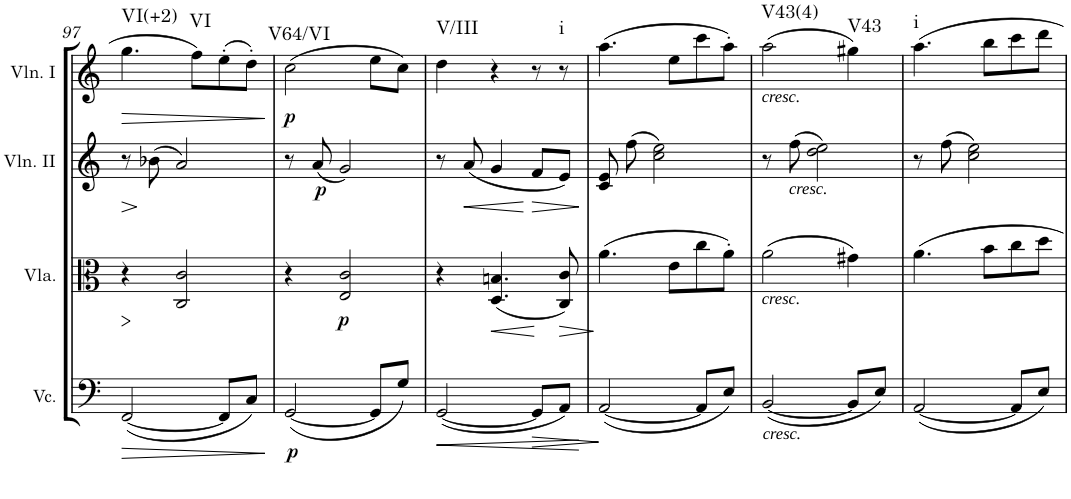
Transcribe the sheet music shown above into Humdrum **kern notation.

**kern	**dynam	**kern	**dynam	**kern	**dynam	**kern	**dynam	**harte
*part4	*part4	*part3	*part3	*part2	*part2	*part1	*part1	*part1
*staff4	*staff4	*staff3	*staff3	*staff2	*staff2	*staff1	*staff1	*
*I"Violoncello	*	*I"Viola	*	*I"Violin II	*	*I"Violin I	*	*
*I'Vc.	*	*I'Vla.	*	*I'Vln. II	*	*I'Vln. I	*	*
!!LO:PB:g=z
*clefF4	*	*clefC3	*	*clefG2	*	*clefG2	*	*
*k[]	*	*k[]	*	*k[]	*	*k[]	*	*
*M3/4	*	*M3/4	*	*M3/4	*	*M3/4	*	*
=97	=97	=97	=97	=97	=97	=97	=97	=97
!	!LO:HP:b	!	!LO:HP:b	!	!LO:HP:b	!	!LO:HP:b	!LO:H:kt=VI(+2)
([2FF/	>	4r	>	8r	>	4.gg\	>	N
.	.	.	.	(8b-X\	.	.	.	.
.	.	2C/ 2c/	.	2a/)	.	.	.	.
!	!	!	!	!	!	!	!	!LO:H:kt=VI
.	.	.	.	.	.	8ff\L	.	N
8FF/L]	.	.	.	.	.	(8ee'\	.	.
8C/J)	.	.	.	.	.	8dd'\J)	.	.
.	]	.	]	.	]	.	]	.
=98	=98	=98	=98	=98	=98	=98	=98	=98
!	!LO:DY:b	!	!	!	!	!	!LO:DY:b	!LO:H:kt=V64/VI
([2GG/	p	4r	.	8r	.	(2cc\	p	N
!	!	!	!	!	!LO:DY:b	!	!	!
.	.	.	.	(8a/	p	.	.	.
!	!	!	!LO:DY:b	!	!	!	!	!
.	.	2E/ 2c/	p	2g/)	.	.	.	.
8GG/L]	.	.	.	.	.	8ee\L	.	.
8G/J)	.	.	.	.	.	8cc\J)	.	.
=99	=99	=99	=99	=99	=99	=99	=99	=99
!	!LO:HP:b	!	!	!	!	!	!	!LO:H:kt=V/III
([2GG/	<	4r	.	8r	.	4dd\	.	N
!	!	!	!	!	!LO:HP:b	!	!	!
.	.	.	.	(8a/	<	.	.	.
!	!	!	!LO:HP:b	!	!	!	!	!
.	.	(4.D/ 4.Bn/	<	4g/	.	4r	.	.
!	!LO:HP:b	!	!	!	!LO:HP:n=1:b	!	!	!
8GG/L]	>	.	.	8f/L	[ >	8r	.	.
!	!	!	!LO:HP:n=1:b	!	!	!	!	!LO:H:kt=i
8AA/J)	.	8C/ 8c/)	[ >	8e/J)	.	8r	.	N
.	[ ]	.	]	.	]	.	.	.
=100	=100	=100	=100	=100	=100	=100	=100	=100
([2AA/	.	(4.a\	.	8c/ 8e/	.	(4.aa\	.	.
.	.	.	.	(8ff\	.	.	.	.
.	.	.	.	2cc\ 2ee\)	.	.	.	.
.	.	8e\L	.	.	.	8ee\L	.	.
8AA/L]	.	8cc\	.	.	.	8ccc\	.	.
8E/J)	.	8a'\J)	.	.	.	8aa'\J)	.	.
=101	=101	=101	=101	=101	=101	=101	=101	=101
!	!	!	!	!	!	!LO:TX:b:i:t=cresc.	!	!
!	!	!LO:TX:b:i:t=cresc.	!	!	!	!	!	!
!LO:TX:b:i:t=cresc.	!	!	!	!	!	!	!	!LO:H:kt=V43(4)
([2BB/	.	(2a\	.	8r	.	(2aa\	.	N
!	!	!	!	!LO:TX:b:i:t=cresc.	!	!	!	!
.	.	.	.	(8ff\	.	.	.	.
.	.	.	.	2dd\ 2ee\)	.	.	.	.
!	!	!	!	!	!	!	!	!LO:H:kt=V43
8BB/L]	.	4g#X\)	.	.	.	4gg#X\)	.	N
8E/J)	.	.	.	.	.	.	.	.
=102	=102	=102	=102	=102	=102	=102	=102	=102
!	!	!	!	!	!	!	!	!LO:H:kt=i
([2AA/	.	4.a\	.	8r	.	4.aa\	.	N
.	.	.	.	(8ff\	.	.	.	.
.	.	.	.	2cc\ 2ee\)	.	.	.	.
.	.	8b\L	.	.	.	8bb\L	.	.
8AA/L]	.	8cc\	.	.	.	8ccc\	.	.
8E/J)	.	8dd\J	.	.	.	8ddd\J	.	.
=	=	=	=	=	=	=	=	=
*-	*-	*-	*-	*-	*-	*-	*-	*-
